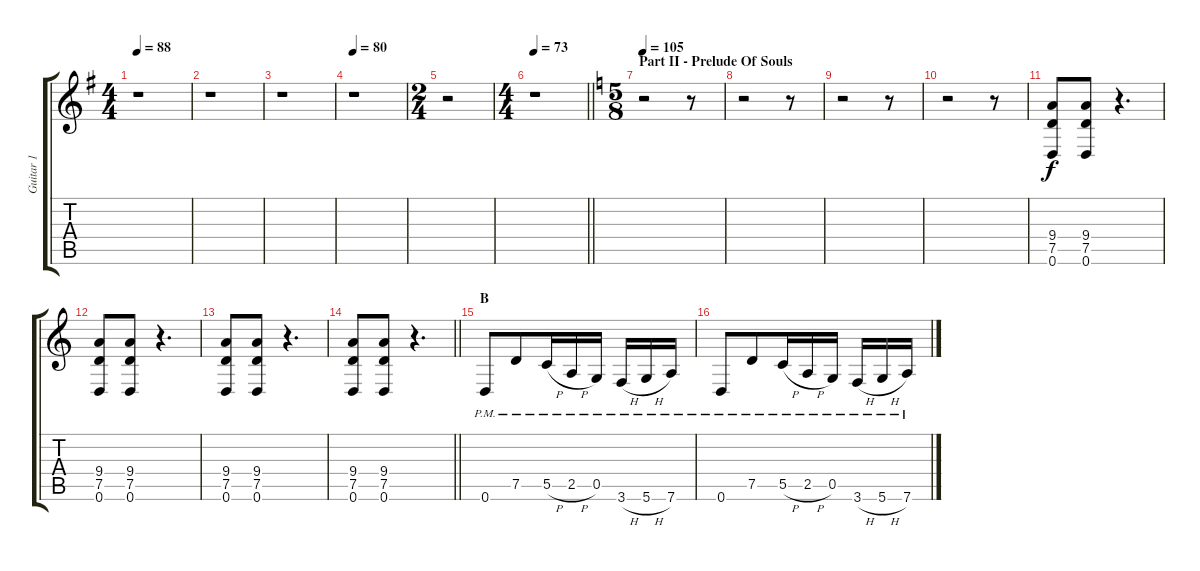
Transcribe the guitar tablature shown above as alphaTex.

\track ("Guitar 1" "Guitar 1") {instrument distortionguitar}
\staff {score tabs}
\tuning (D4 A3 F3 C3 G2 D2) {hide}
\ts (4 4)
\tempo 88
\clef g2
\ks g
r.1{dy f} |
r.1 |
r.1 |
\tempo 80
r.1 |
\ts (2 4)
r.2 |
\ts (4 4)
\tempo 73
\barLineRight lightlight
r.1 |
\ts (5 8)
\section ("" "Part II - Prelude Of Souls")
\tempo 105
\ks aminor
r.2 r.8 |
r.2 r.8 |
r.2 r.8 |
r.2 r.8 |
(9.4 7.5 0.6).8 (9.4 7.5 0.6).8 r.4{d} |
(9.4 7.5 0.6).8 (9.4 7.5 0.6).8 r.4{d} |
(9.4 7.5 0.6).8 (9.4 7.5 0.6).8 r.4{d} |
\barLineRight lightlight
(9.4 7.5 0.6).8 (9.4 7.5 0.6).8 r.4{d} |
\section ("" "B")
0.6{pm}.8{beam merge} 7.5{pm}.8 5.5{h pm}.16 2.5{h pm}.16{beam merge} 0.5{pm}.16{beam split} 3.6{h pm}.16{beam merge} 5.6{h pm}.16 7.6{pm}.16 |
0.6{pm}.8{beam merge} 7.5{pm}.8 5.5{h pm}.16 2.5{h pm}.16{beam merge} 0.5{pm}.16{beam split} 3.6{h pm}.16{beam merge} 5.6{h pm}.16 7.6{pm}.16
